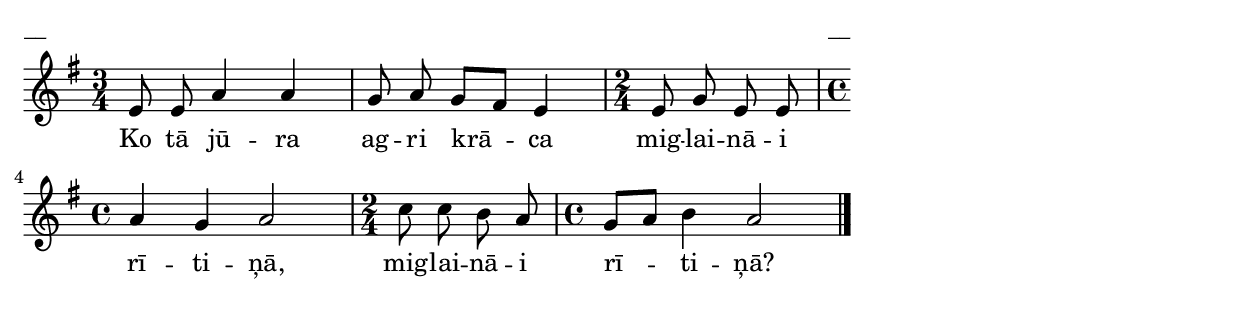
\version "2.13.16"
%\header {
%    title = "Ko tā jūra agri krāca",Budēlīši, jūra
%}
\paper {
line-width = 14\cm
left-margin = 0.4\cm
between-system-padding = 0.1\cm
between-system-space = 0.1\cm
}
\layout {
indent = #0
ragged-last = ##f
}

voiceA = \relative c' {
\clef "treble"
\key e \minor
\time 3/4
e8 e a4 a |
g8 a g[ fis] e4 |
\time 2/4 
e8 g e e |
\time 4/4 
a4 g a2 |
\time 2/4 
c8 c b a |
\time 4/4
g8[ a] b4 a2 |
\bar "|."
}

lyricA = \lyricmode {
Ko tā jū -- ra ag -- ri krā -- ca mig -- lai -- nā -- i rī -- ti -- ņā, mig -- lai -- nā -- i rī -- ti -- ņā?
} 

fullScore = <<
\new Staff {
<<
\new Voice = "voiceA" { \oneVoice \autoBeamOff \voiceA }
\lyricsto "voiceA" \new Lyrics \lyricA
>>
}
>>

\score {
\fullScore
\header { piece = "__" opus = "__" }
}
\markup { \with-color #(x11-color 'white) \sans \smaller "__" }
\score {
\unfoldRepeats
\fullScore
\midi {
\context { \Staff \remove "Staff_performer" }
\context { \Voice \consists "Staff_performer" }
}
}


